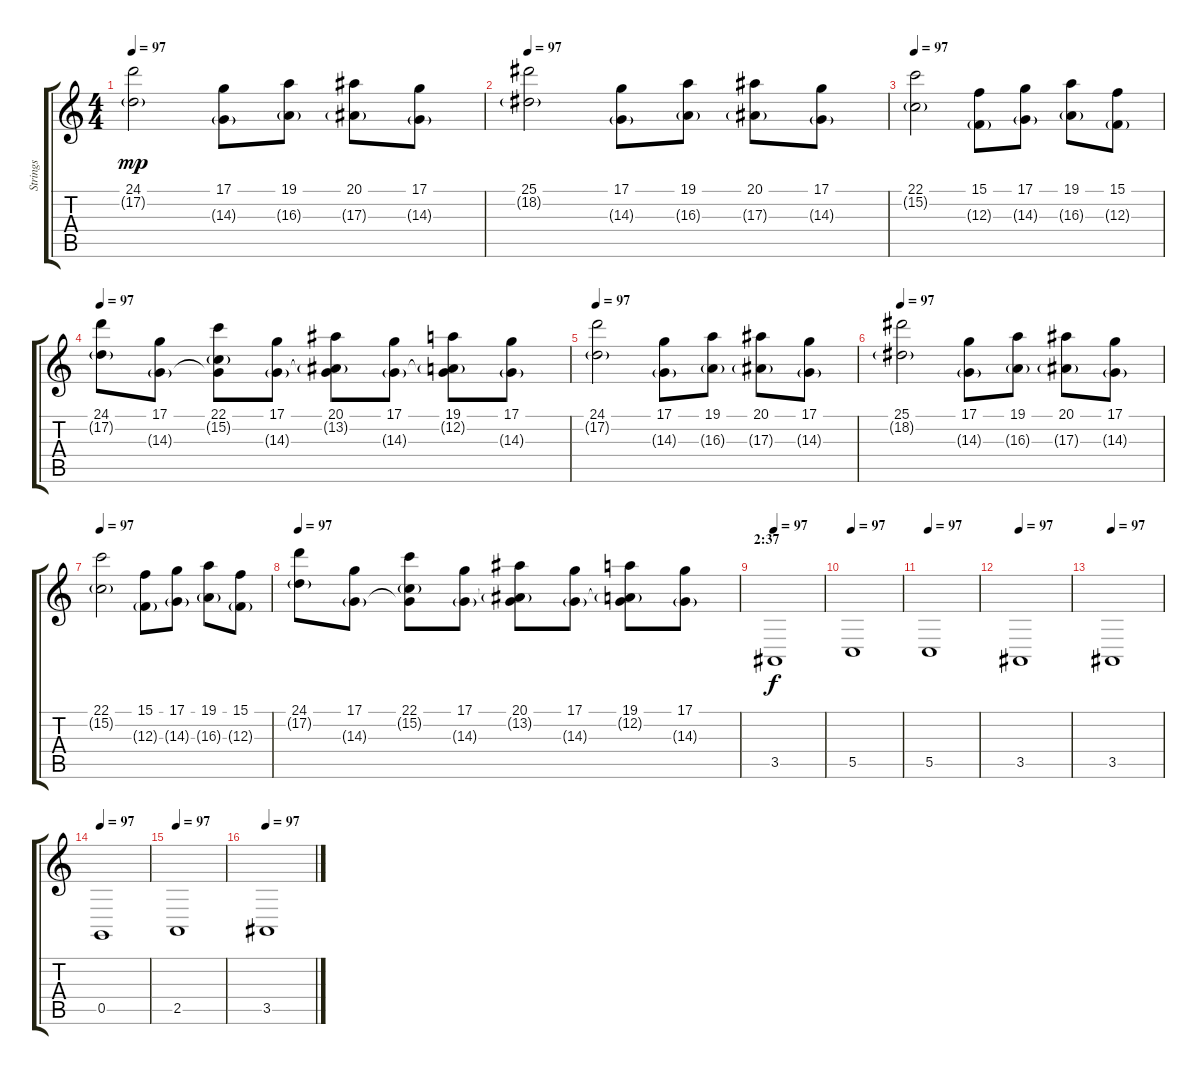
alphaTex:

\track ("Strings" "Strings") {instrument stringensemble1}
\staff {score tabs}
\tuning (D4 A3 F3 C3 G2 D2) {hide}
\ts (4 4)
\tempo 97
\clef g2
\ks c
(24.1 17.2{g}).2{dy mp} (17.1 14.3{g}).8 (19.1 16.3{g}).8 (20.1 17.3{g}).8 (17.1 14.3{g}).8 |
\tempo 97
(25.1 18.2{g}).2 (17.1 14.3{g}).8 (19.1 16.3{g}).8 (20.1 17.3{g}).8 (17.1 14.3{g}).8 |
\tempo 97
(22.1 15.2{g}).2 (15.1 12.3{g}).8 (17.1 14.3{g}).8 (19.1 16.3{g}).8 (15.1 12.3{g}).8 |
\tempo 97
(24.1 17.2{g}).8 (17.1 14.3{g}).8 (22.1 15.2{g} 14.3{t}).8 (17.1 14.3{g}).8 (20.1 13.2{g} 14.3{t}).8 (17.1 14.3{g}).8 (19.1 12.2{g} 14.3{t}).8 (17.1 14.3{g}).8 |
\tempo 97
(24.1 17.2{g}).2 (17.1 14.3{g}).8 (19.1 16.3{g}).8 (20.1 17.3{g}).8 (17.1 14.3{g}).8 |
\tempo 97
(25.1 18.2{g}).2 (17.1 14.3{g}).8 (19.1 16.3{g}).8 (20.1 17.3{g}).8 (17.1 14.3{g}).8 |
\tempo 97
(22.1 15.2{g}).2 (15.1 12.3{g}).8 (17.1 14.3{g}).8 (19.1 16.3{g}).8 (15.1 12.3{g}).8 |
\tempo 97
(24.1 17.2{g}).8 (17.1 14.3{g}).8 (22.1 15.2{g} 14.3{t}).8 (17.1 14.3{g}).8 (20.1 13.2{g} 14.3{t}).8 (17.1 14.3{g}).8 (19.1 12.2{g} 14.3{t}).8 (17.1 14.3{g}).8 |
\section ("" "2:37")
\tempo 100
\tempo 97
3.5.1{dy f volume 9} |
\tempo 100
\tempo 97
5.5.1 |
\tempo 100
\tempo 97
5.5.1 |
\tempo 100
\tempo 97
3.5.1 |
\tempo 100
\tempo 97
3.5.1 |
\tempo 100
\tempo 97
0.5.1 |
\tempo 100
\tempo 97
2.5.1 |
\tempo 100
\tempo 97
3.5.1{volume 5}
